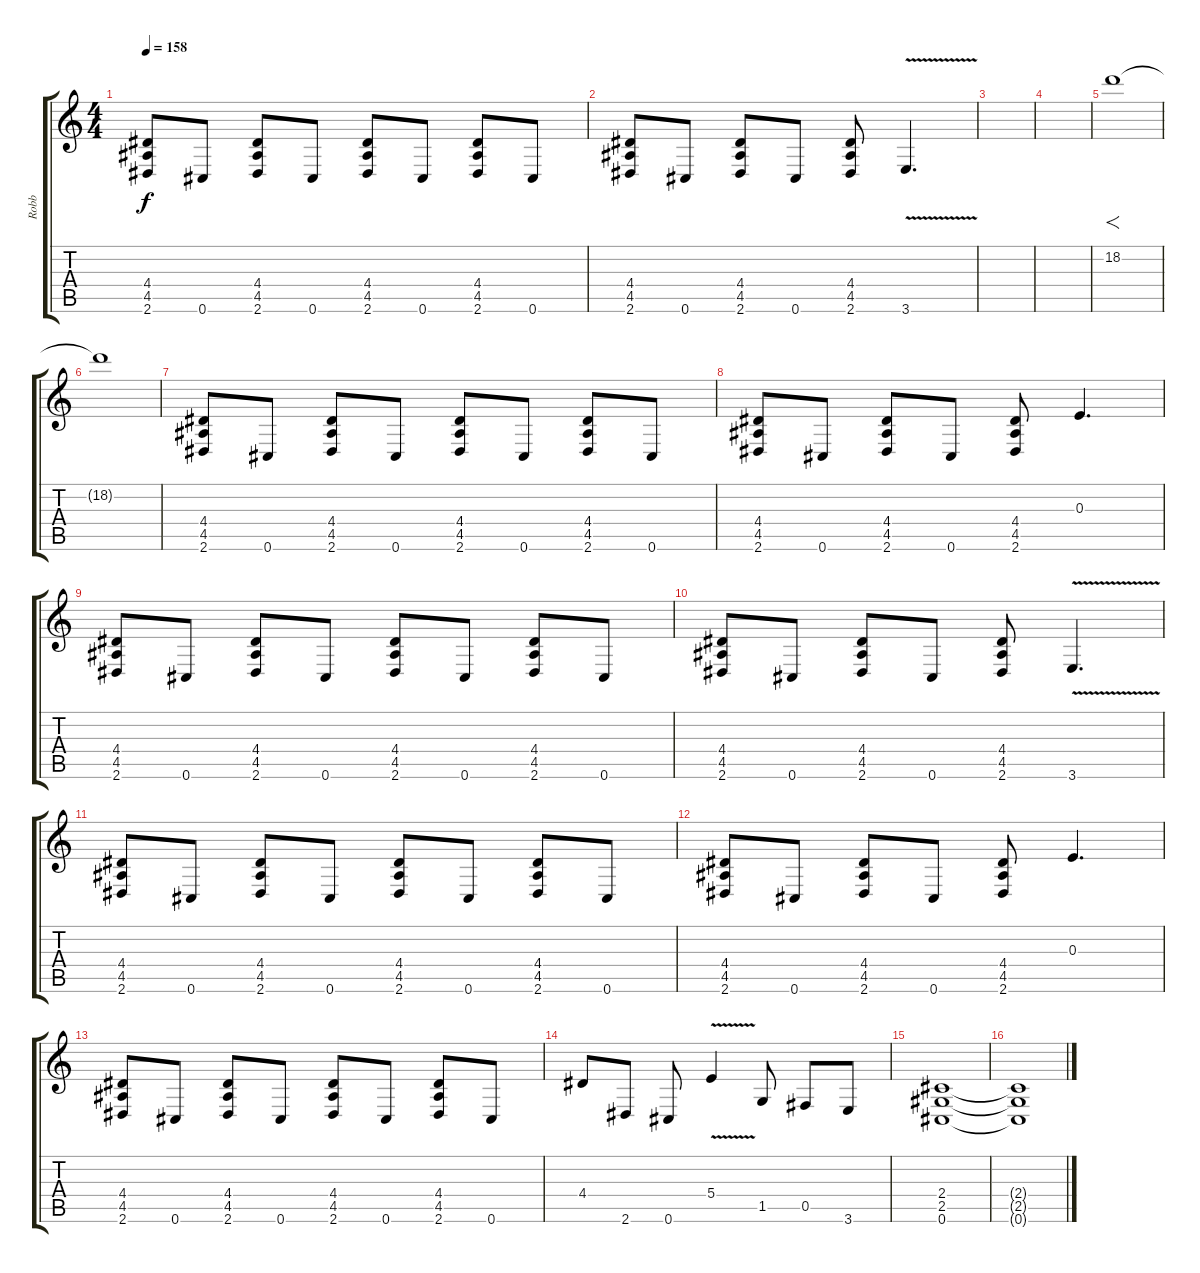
\track ("Robb" "Robb") {instrument distortionguitar}
\staff {score tabs}
\tuning (Db4 Ab3 E3 B2 Gb2 Db2) {hide}
\ts (4 4)
\tempo 158
\clef g2
\ks c
(4.4 4.5 2.6).8{dy f} 0.6.8 (4.4 4.5 2.6).8 0.6.8 (4.4 4.5 2.6).8 0.6.8 (4.4 4.5 2.6).8 0.6.8 |
(4.4 4.5 2.6).8 0.6.8 (4.4 4.5 2.6).8 0.6.8 (4.4 4.5 2.6).8 3.6{v}.4{d} |
|
|
18.2.1{f} |
18.2{t}.1 |
(4.4 4.5 2.6).8 0.6.8 (4.4 4.5 2.6).8 0.6.8 (4.4 4.5 2.6).8 0.6.8 (4.4 4.5 2.6).8 0.6.8 |
(4.4 4.5 2.6).8 0.6.8 (4.4 4.5 2.6).8 0.6.8 (4.4 4.5 2.6).8 0.3.4{d} |
(4.4 4.5 2.6).8 0.6.8 (4.4 4.5 2.6).8 0.6.8 (4.4 4.5 2.6).8 0.6.8 (4.4 4.5 2.6).8 0.6.8 |
(4.4 4.5 2.6).8 0.6.8 (4.4 4.5 2.6).8 0.6.8 (4.4 4.5 2.6).8 3.6{v}.4{d} |
(4.4 4.5 2.6).8 0.6.8 (4.4 4.5 2.6).8 0.6.8 (4.4 4.5 2.6).8 0.6.8 (4.4 4.5 2.6).8 0.6.8 |
(4.4 4.5 2.6).8 0.6.8 (4.4 4.5 2.6).8 0.6.8 (4.4 4.5 2.6).8 0.3.4{d} |
(4.4 4.5 2.6).8 0.6.8 (4.4 4.5 2.6).8 0.6.8 (4.4 4.5 2.6).8 0.6.8 (4.4 4.5 2.6).8 0.6.8 |
4.4.8 2.6.8 0.6.8 5.4{v}.4 1.5.8 0.5.8 3.6.8 |
(2.4 2.5 0.6).1 |
(2.4{t} 2.5{t} 0.6{t}).1
